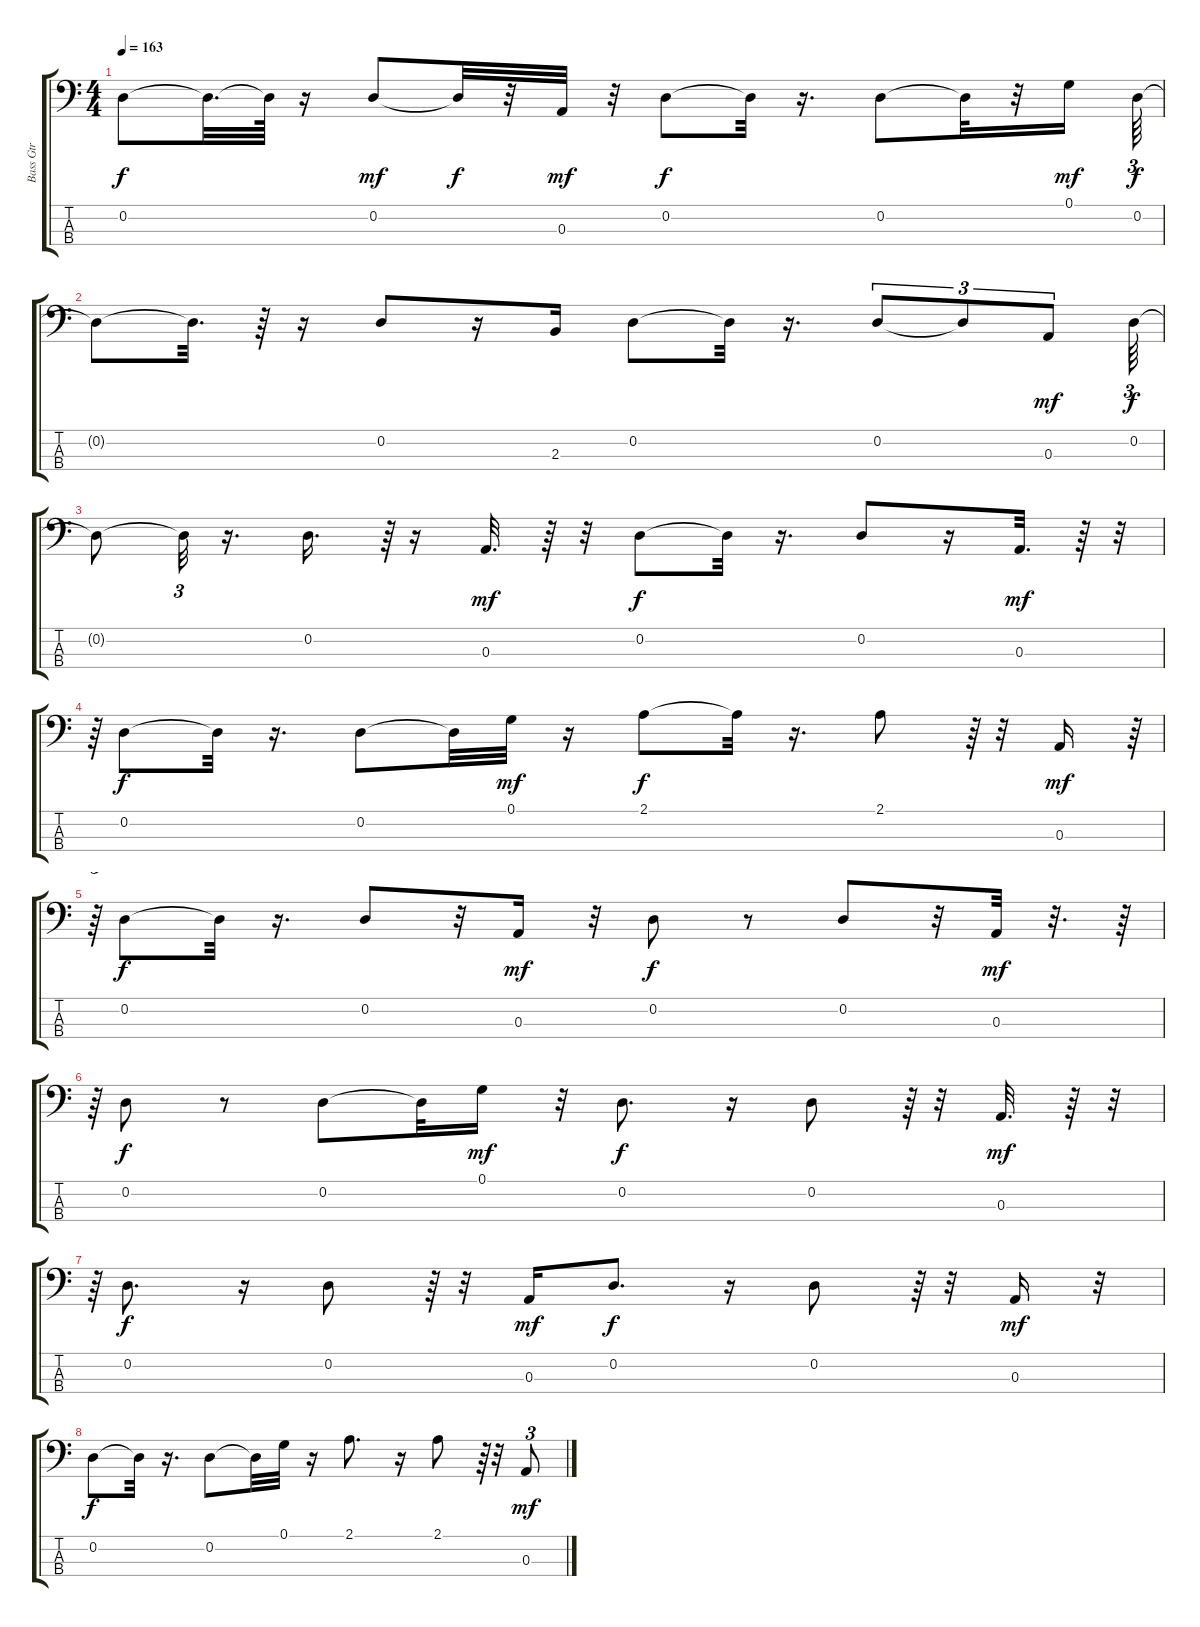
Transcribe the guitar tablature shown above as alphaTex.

\track ("Bass Gtr            " "Bass Gtr  ") {instrument fretlessbass}
\staff {score tabs}
\tuning (G2 D2 A1 E1) {hide}
\ts (4 4)
\tempo 163
\clef f4
\ks c
0.2{t}.8{dy f} 0.2{t}.32{d} 0.2{t}.64 r.16 0.2.8{dy mf} 0.2{t}.32{dy f} r.32 0.3.32{dy mf} r.32 0.2.8{dy f} 0.2{t}.32 r.16{d} 0.2.8 0.2{t}.32 r.32 0.1.16{dy mf} 0.2.64{tu (3 2) dy f} |
0.2{t}.8 0.2{t}.32{d} r.64 r.16 0.2.8 r.16 2.3.16 0.2.8 0.2{t}.32 r.16{d} 0.2.8{tu (3 2)} 0.2{t}.8{tu (3 2)} 0.3.8{tu (3 2) dy mf} 0.2.64{tu (3 2) dy f} |
0.2{t}.8 0.2{t}.32{tu (3 2)} r.16{d} 0.2.16{d} r.64{tu (3 2)} r.16 0.3.32{d dy mf} r.64 r.32 0.2.8{dy f} 0.2{t}.32 r.16{d} 0.2.8 r.16 0.3.32{d dy mf} r.64 r.32{tu (3 2)} |
r.64{tu (3 2)} 0.2.8{dy f} 0.2{t}.32 r.16{d} 0.2.8 0.2{t}.32 0.1.32{dy mf} r.16 2.1.8{dy f} 2.1{t}.32 r.16{d} 2.1.8 r.64{tu (3 2)} r.32 0.3.16{dy mf} r.64{tu (3 2)} |
r.64{tu (3 2)} 0.2.8{dy f} 0.2{t}.32 r.16{d} 0.2.8 r.32 0.3.16{dy mf} r.32 0.2.8{dy f} r.8 0.2.8 r.32 0.3.32{dy mf} r.32{d} r.64 |
r.64{tu (3 2)} 0.2.8{dy f} r.8 0.2.8 0.2{t}.32 0.1.16{dy mf} r.32 0.2.8{d dy f} r.16 0.2.8 r.64{tu (3 2)} r.32 0.3.32{d dy mf} r.64 r.32{tu (3 2)} |
r.64{tu (3 2)} 0.2.8{d dy f} r.16 0.2.8 r.64{tu (3 2)} r.32 0.3.16{dy mf} 0.2.8{d dy f} r.16 0.2.8 r.64{tu (3 2)} r.32 0.3.16{dy mf} r.32 |
0.2.8{dy f} 0.2{t}.32 r.16{d} 0.2.8 0.2{t}.32 0.1.32 r.16 2.1.8{d} r.16 2.1.8 r.64{tu (3 2)} r.32 0.3.8{tu (3 2) dy mf}
